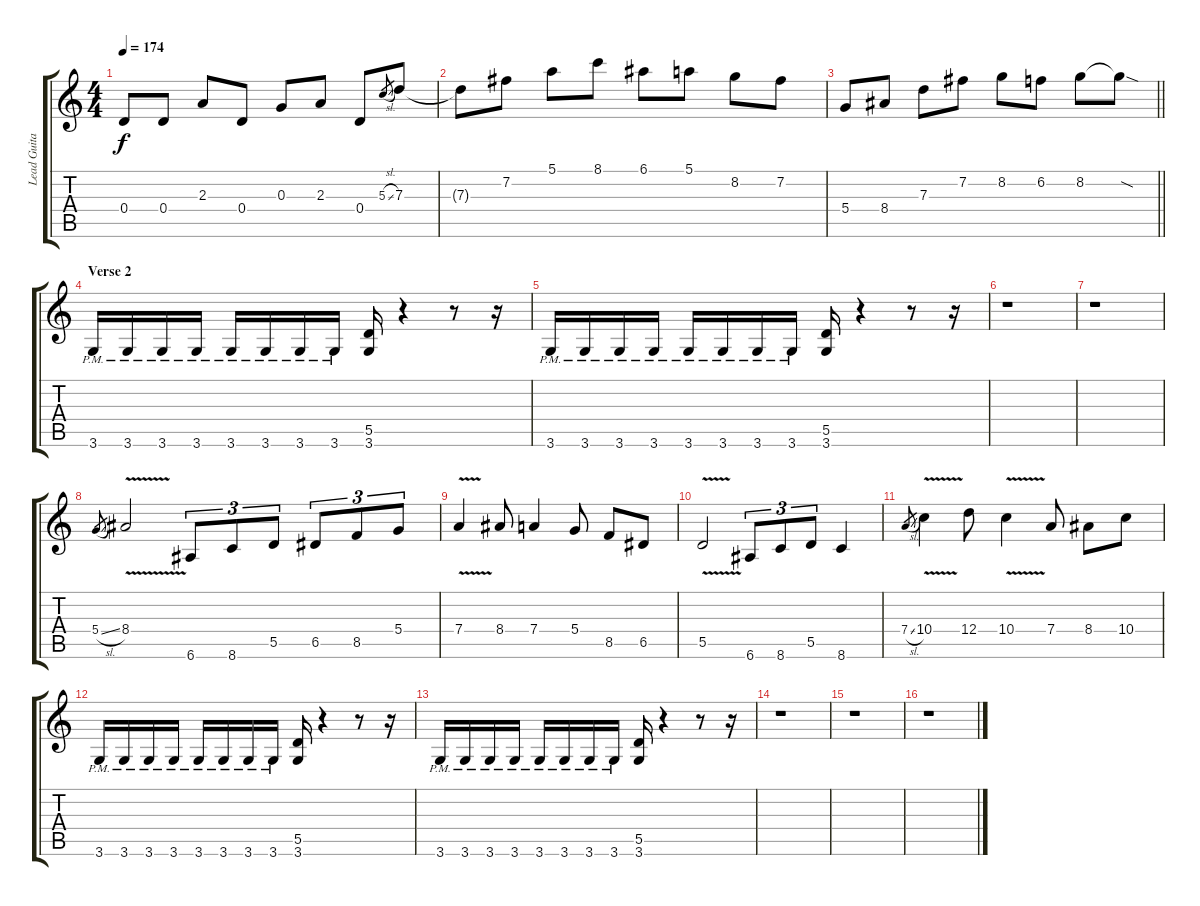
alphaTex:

\track ("Lead Guitar" "Lead Guita") {instrument distortionguitar}
\staff {score tabs}
\tuning (E4 B3 G3 D3 A2 E2) {hide}
\ts (4 4)
\tempo 174
\clef g2
\ks c
0.4.8{dy f} 0.4.8 2.3.8 0.4.8 0.3.8 2.3.8 0.4.8 5.3{sl}.8{gr} 7.3.8 |
7.3{t}.8 7.2.8 5.1.8 8.1.8 6.1.8 5.1.8 8.2.8 7.2.8 |
\barLineRight lightlight
5.4.8 8.4.8 7.3.8 7.2.8 8.2.8 6.2.8 8.2.8 8.2{sod t}.8 |
\section ("" "Verse 2")
3.6{pm}.16 3.6{pm}.16 3.6{pm}.16 3.6{pm}.16 3.6{pm}.16 3.6{pm}.16 3.6{pm}.16 3.6{pm}.16 (5.5 3.6).16 r.4 r.8 r.16 |
3.6{pm}.16 3.6{pm}.16 3.6{pm}.16 3.6{pm}.16 3.6{pm}.16 3.6{pm}.16 3.6{pm}.16 3.6{pm}.16 (5.5 3.6).16 r.4 r.8 r.16 |
r.1 |
r.1 |
5.4{sl}.8{gr} 8.4{v}.2 6.6.8{tu (3 2)} 8.6.8{tu (3 2)} 5.5.8{tu (3 2)} 6.5.8{tu (3 2)} 8.5.8{tu (3 2)} 5.4.8{tu (3 2)} |
7.4{v}.4 8.4.8 7.4.4 5.4.8 8.5.8 6.5.8 |
5.5{v}.2 6.6.8{tu (3 2)} 8.6.8{tu (3 2)} 5.5.8{tu (3 2)} 8.6.4 |
7.4{sl}.8{gr} 10.4{v}.4 12.4.8 10.4{v}.4 7.4.8 8.4.8 10.4.8 |
3.6{pm}.16 3.6{pm}.16 3.6{pm}.16 3.6{pm}.16 3.6{pm}.16 3.6{pm}.16 3.6{pm}.16 3.6{pm}.16 (5.5 3.6).16 r.4 r.8 r.16 |
3.6{pm}.16 3.6{pm}.16 3.6{pm}.16 3.6{pm}.16 3.6{pm}.16 3.6{pm}.16 3.6{pm}.16 3.6{pm}.16 (5.5 3.6).16 r.4 r.8 r.16 |
r.1 |
r.1 |
r.1
